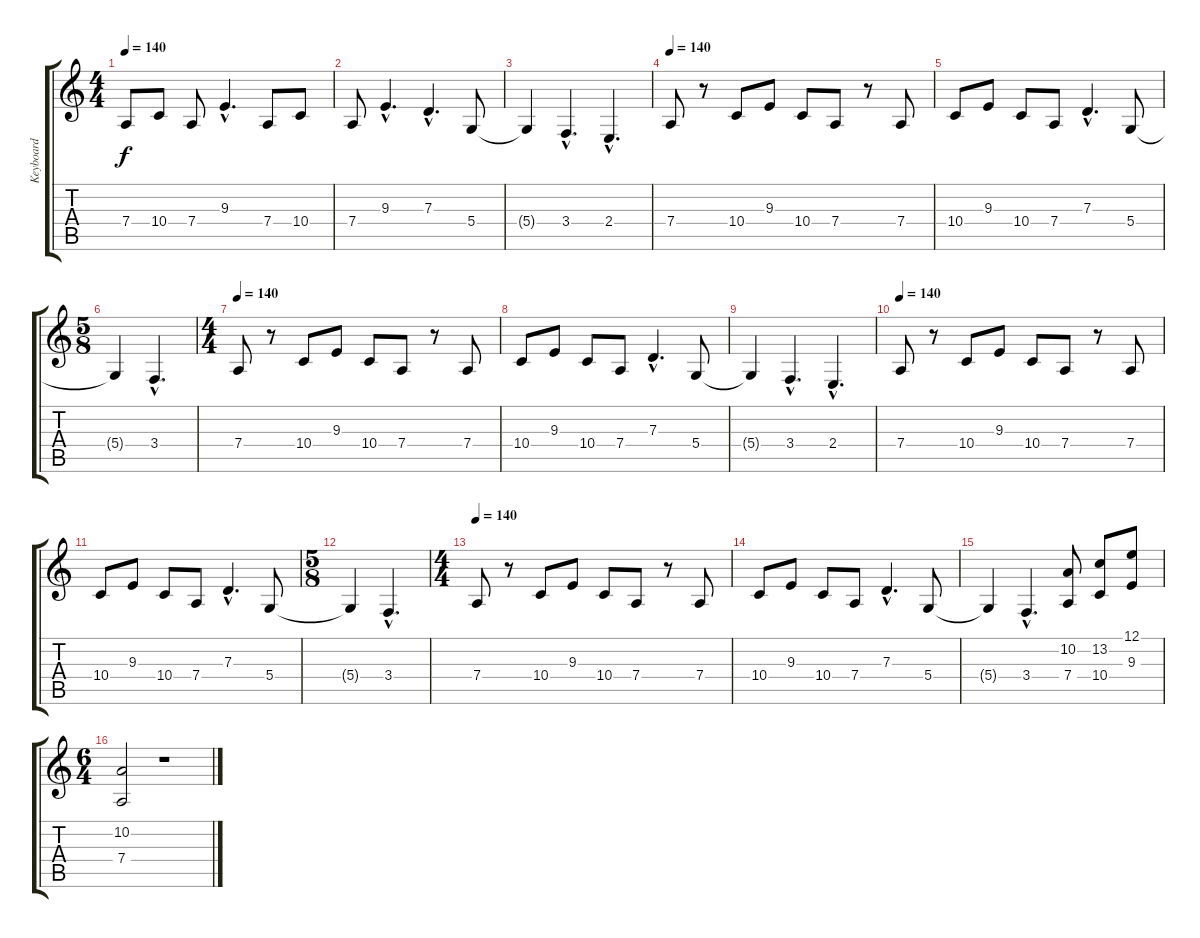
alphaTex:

\track ("Keyboard" "Keyboard") {instrument brasssection}
\staff {score tabs}
\tuning (E4 B3 G3 D3 A2 E2) {hide}
\ts (4 4)
\tempo 140
\clef g2
\ks c
7.4.8{dy f volume 9 instrument choiraahs} 10.4.8 7.4.8 9.3{hac}.4{d} 7.4.8 10.4.8 |
7.4.8{volume 9 instrument choiraahs} 9.3{hac}.4{d} 7.3{hac}.4{d instrument pad1newage} 5.4.8 |
5.4{t}.4 3.4{hac}.4{d} 2.4{hac}.4{d} |
\tempo 140
7.4.8{volume 9 instrument choiraahs} r.8 10.4.8 9.3.8 10.4.8 7.4.8 r.8 7.4.8 |
10.4.8 9.3.8 10.4.8 7.4.8 7.3{hac}.4{d} 5.4.8 |
\ts (5 8)
5.4{t}.4 3.4{hac}.4{d} |
\ts (4 4)
\tempo 140
7.4.8{volume 9 instrument choiraahs} r.8 10.4.8 9.3.8 10.4.8 7.4.8 r.8 7.4.8 |
10.4.8 9.3.8 10.4.8 7.4.8 7.3{hac}.4{d} 5.4.8 |
5.4{t}.4 3.4{hac}.4{d} 2.4{hac}.4{d} |
\tempo 140
7.4.8{volume 9 instrument choiraahs} r.8 10.4.8 9.3.8 10.4.8 7.4.8 r.8 7.4.8 |
10.4.8 9.3.8 10.4.8 7.4.8 7.3{hac}.4{d} 5.4.8 |
\ts (5 8)
5.4{t}.4 3.4{hac}.4{d} |
\ts (4 4)
\tempo 140
7.4.8{volume 9 instrument choiraahs} r.8 10.4.8 9.3.8 10.4.8 7.4.8 r.8 7.4.8 |
10.4.8 9.3.8 10.4.8 7.4.8 7.3{hac}.4{d} 5.4.8 |
5.4{t}.4 3.4{hac}.4{d} (10.2 7.4).8{volume 16 instrument harpsichord} (13.2 10.4).8 (12.1 9.3).8 |
\ts (6 4)
(10.2 7.4).2 r.1
